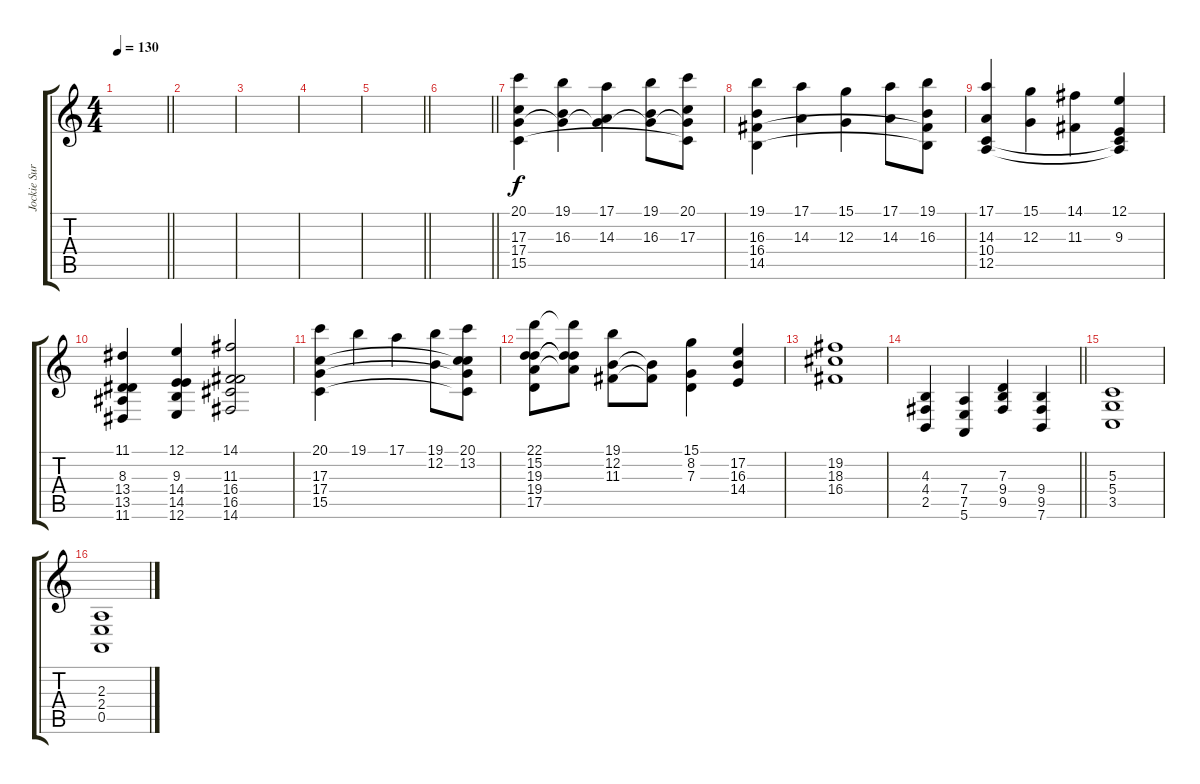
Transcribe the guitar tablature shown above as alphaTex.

\track ("Jockie Surjoprajogo (keyboard)" "Jockie Sur") {instrument stringensemble1}
\staff {score tabs}
\tuning (E4 B3 G3 D3 A2 E2) {hide}
\ts (4 4)
\tempo 130
\clef g2
\barLineRight lightlight
\ks c
|
|
|
|
\barLineRight lightlight
|
\barLineRight lightlight
|
(20.1 17.3 17.4 15.5).4 (19.1 16.3 17.4{t}).4 (17.1 14.3 17.4{t}).4 (19.1 16.3 17.4{t}).8 (20.1 17.3 17.4{t} 15.5{t}).8 |
(19.1 16.3 16.4 14.5).4 (17.1 14.3).4 (15.1 12.3).4 (17.1 14.3).8 (19.1 16.3 16.4{t} 14.5{t}).8 |
(17.1 14.3 10.4 12.5).4 (15.1 12.3).4 (14.1 11.3).4 (12.1 9.3 10.4{t} 12.5{t}).4 |
(11.1 8.3 13.4 13.5 11.6).4 (12.1 9.3 14.4 14.5 12.6).4 (14.1 11.3 16.4 16.5 14.6).2 |
(20.1 17.3 17.4 15.5).4 19.1.4 17.1.4 (19.1 12.2).8 (20.1 13.2 17.3{t} 17.4{t} 15.5{t}).8 |
(22.1 15.2 19.3 19.4 17.5).8 (22.1{t} 15.2{t} 19.3{t} 19.4{t}).8 (19.1 12.2 11.3).8 (12.2{t} 11.3{t}).8 (15.1 8.2 7.3).4 (17.2 16.3 14.4).4 |
(19.2 18.3 16.4).1 |
\barLineRight lightlight
(4.3 4.4 2.5).4 (7.4 7.5 5.6).4 (7.3 9.4 9.5).4 (9.4 9.5 7.6).4 |
(5.3 5.4 3.5).1 |
(2.3 2.4 0.5).1
